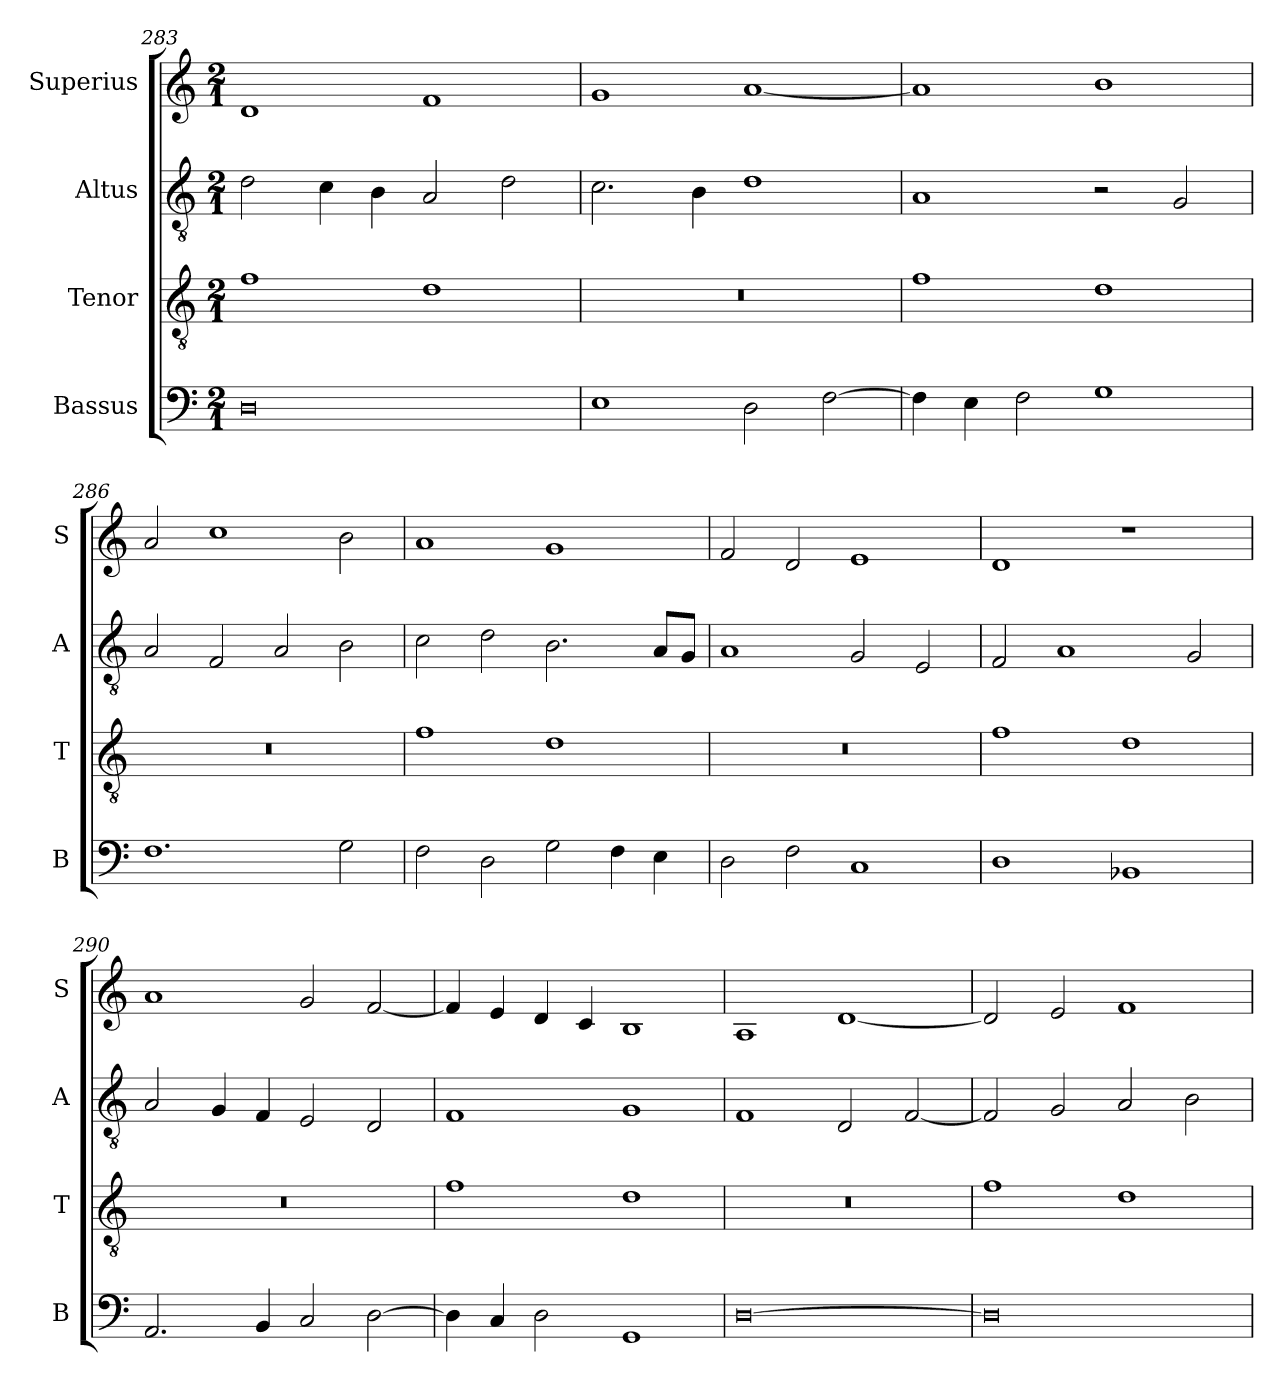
**kern	**kern	**kern	**kern
*part4	*part3	*part2	*part1
*staff4	*staff3	*staff2	*staff1
*I"Bassus	*I"Tenor	*I"Altus	*I"Superius
*I'B	*I'T	*I'A	*I'S
*clefF4	*clefGv2	*clefGv2	*clefG2
*k[]	*k[]	*k[]	*k[]
*M2/1	*M2/1	*M2/1	*M2/1
=283	=283	=283	=283
0D	1f	2d\	1d
.	.	4c\	.
.	.	4B\	.
.	1d	2A/	1f
.	.	2d\	.
=284	=284	=284	=284
1E	0r	2.c\	1g
.	.	4B\	.
2D\	.	1d	[1a
[2F\	.	.	.
=285	=285	=285	=285
4F\]	1f	1A	1a]
4E\	.	.	.
2F\	.	.	.
1G	1d	2r	1b
.	.	2G/	.
=286	=286	=286	=286
1.F	0r	2A/	2a/
.	.	2F/	1cc
.	.	2A/	.
2G\	.	2B\	2b\
=287	=287	=287	=287
2F\	1f	2c\	1a
2D\	.	2d\	.
2G\	1d	2.B\	1g
4F\	.	.	.
4E\	.	8A/L	.
.	.	8G/J	.
=288	=288	=288	=288
2D\	0r	1A	2f/
2F\	.	.	2d/
1C	.	2G/	1e
.	.	2E/	.
=289	=289	=289	=289
1D	1f	2F/	1d
.	.	1A	.
1BB-X	1d	.	1r
.	.	2G/	.
=290	=290	=290	=290
2.AA/	0r	2A/	1a
.	.	4G/	.
4BB/	.	4F/	.
2C/	.	2E/	2g/
[2D\	.	2D/	[2f/
=291	=291	=291	=291
4D\]	1f	1F	4f/]
4C/	.	.	4e/
2D\	.	.	4d/
.	.	.	4c/
1GG	1d	1G	1B
=292	=292	=292	=292
[0D	0r	1F	1A
.	.	2D/	[1d
.	.	[2F/	.
=293	=293	=293	=293
0D]	1f	2F/]	2d/]
.	.	2G/	2e/
.	1d	2A/	1f
.	.	2B\	.
=	=	=	=
*-	*-	*-	*-
